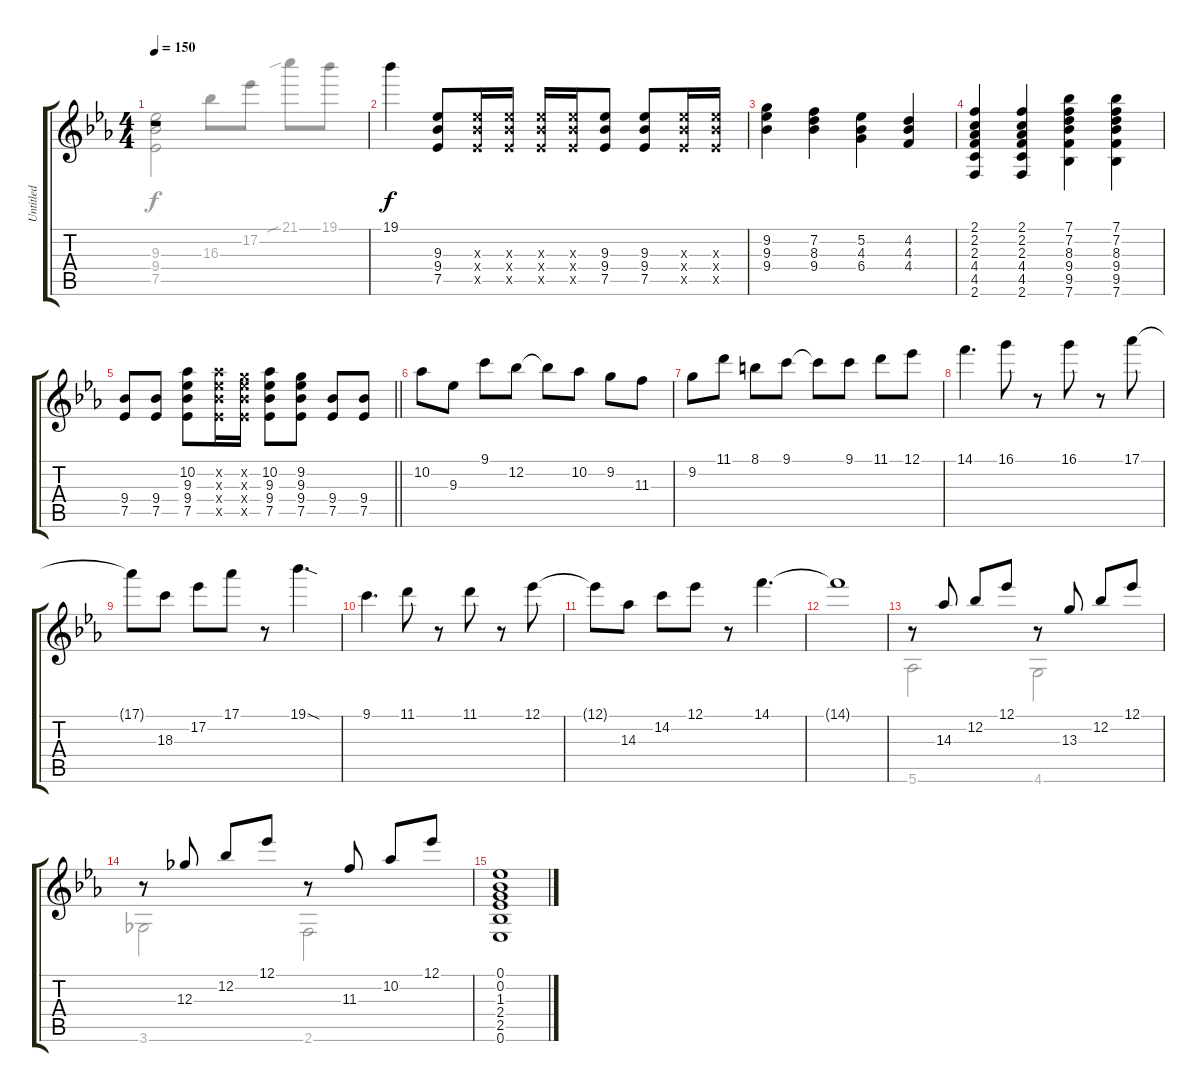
\track ("Untitled" "Untitled") {instrument overdrivenguitar}
\staff {score tabs}
\tuning (Eb4 Bb3 Gb3 Db3 Ab2 Eb2) {hide}
\voice
\ts (4 4)
\tempo 150
\clef g2
\ks eb
r.1{dy f} |
19.1.4 (9.3 9.4 7.5).8 (9.3{x} 9.4{x} 7.5{x}).16 (9.3{x} 9.4{x} 7.5{x}).16 (9.3{x} 9.4{x} 7.5{x}).16 (9.3{x} 9.4{x} 7.5{x}).16 (9.3 9.4 7.5).8 (9.3 9.4 7.5).8 (9.3{x} 9.4{x} 7.5{x}).16 (9.3{x} 9.4{x} 7.5{x}).16 |
(9.2 9.3 9.4).4 (7.2 8.3 9.4).4 (5.2 4.3 6.4).4 (4.2 4.3 4.4).4 |
(2.1 2.2 2.3 4.4 4.5 2.6).4 (2.1 2.2 2.3 4.4 4.5 2.6).4 (7.1 7.2 8.3 9.4 9.5 7.6).4 (7.1 7.2 8.3 9.4 9.5 7.6).4 |
\barLineRight lightlight
(9.4 7.5).8 (9.4 7.5).8 (10.2 9.3 9.4 7.5).8 (10.2{x} 9.3{x} 9.4{x} 7.5{x}).16 (9.2{x} 9.3{x} 9.4{x} 7.5{x}).16 (10.2 9.3 9.4 7.5).8 (9.2 9.3 9.4 7.5).8 (9.4 7.5).8 (9.4 7.5).8 |
10.2.8 9.3.8 9.1.8 12.2.8 12.2{t}.8 10.2.8 9.2.8 11.3.8 |
9.2.8 11.1.8 8.1.8 9.1.8 9.1{t}.8 9.1.8 11.1.8 12.1.8 |
14.1.4{d} 16.1.8 r.8 16.1.8 r.8 17.1.8 |
17.1{t}.8 18.3.8 17.2.8 17.1.8 r.8 19.1{sod}.4{d} |
9.1.4{d} 11.1.8 r.8 11.1.8 r.8 12.1.8 |
12.1{t}.8 14.3.8 14.2.8 12.1.8 r.8 14.1.4{d} |
14.1{t}.1 |
r.8 14.3.8 12.2.8 12.1.8 r.8 13.3.8 12.2.8 12.1.8 |
r.8 12.3.8 12.2.8 12.1.8 r.8 11.3.8 10.2.8 12.1.8 |
(0.1 0.2 1.3 2.4 2.5 0.6).1
\voice
\clef g2
\ottava regular
\simile none
\ks eb
(9.3 9.4 7.5).2{dy f} 16.3.8 17.2.8 21.1{sib}.8 19.1.8 |
|
|
|
\barLineRight lightlight
|
|
|
|
|
|
|
|
5.6.2 4.6.2 |
3.6.2 2.6.2 |
